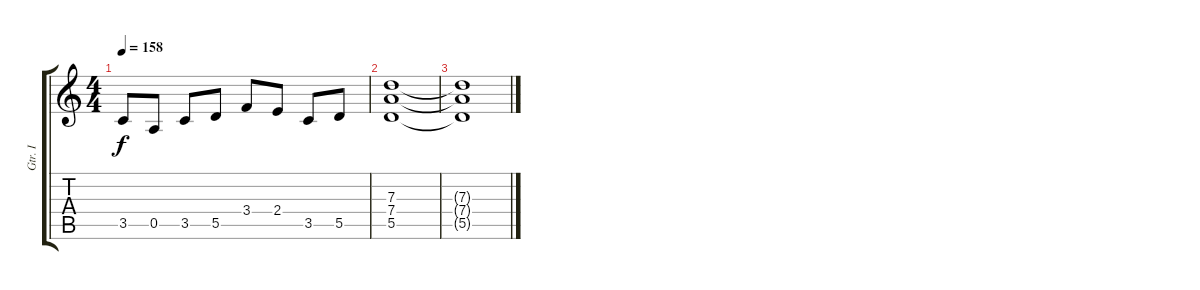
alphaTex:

\track ("Gtr. I" "Gtr. I") {instrument distortionguitar}
\staff {score tabs}
\tuning (E4 B3 G3 D3 A2 E2) {hide}
\ts (4 4)
\tempo 158
\clef g2
\ks c
3.5.8{dy f} 0.5.8 3.5.8 5.5.8 3.4.8 2.4.8 3.5.8 5.5.8 |
(7.3 7.4 5.5).1 |
(7.3{t} 7.4{t} 5.5{t}).1
